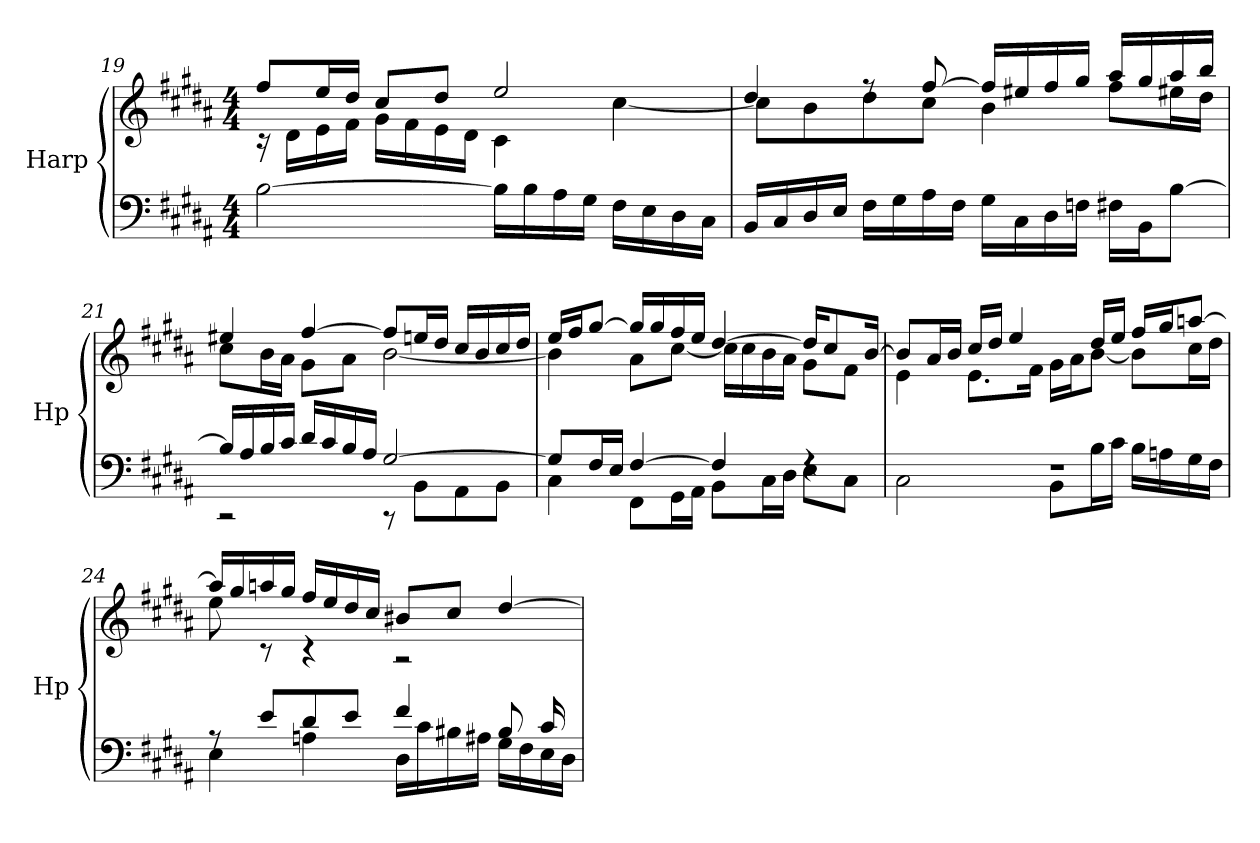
**kern	**kern
*part1	*part1
*staff2	*staff1
*I"Harp	*
*I'Hp	*
!!LO:LB:g=z
*clefF4	*clefG2
*k[f#c#g#d#a#]	*k[f#c#g#d#a#]
*M4/4	*M4/4
=19	=19
*	*^
[2B\	8ff#/L	16r
.	.	16d#\LL
.	16ee/L	16e\
.	16dd#/JJ	16f#\JJ
.	8cc#/L	16g#\LL
.	.	16f#\
.	8dd#/J	16e\
.	.	16d#\JJ
16B\LL]	2ee/	4c#\
16B\	.	.
16A#\	.	.
16G#\JJ	.	.
16F#\LL	.	[4cc#\
16E\	.	.
16D#\	.	.
16C#\JJ	.	.
=20	=20	=20
16BB/LL	4dd#/	8cc#\L]
16C#/	.	.
16D#/	.	8b\
16E/JJ	.	.
16F#\LL	8rff	8dd#\
16G#\	.	.
16A#\	[8ff#/	8cc#\J
16F#\JJ	.	.
16G#\LL	16ff#/LL]	4b\
16C#\	16ee#X/	.
16D#\	16ff#/	.
16Fn\JJ	16gg#/JJ	.
16F#X\LL	16aa#/LL	8ff#\L
16BB\J	16gg#/	.
[8B\J	16aa#/	16ee#X\L
.	16bb/JJ	16dd#\JJ
!!LO:PB:g=z	!!
=21	=21	=21
*^	*	*
16B/LL]	2rCC	4ee#X/	8cc#\L
16A#/	.	.	.
16B/	.	.	16b\L
16c#/JJ	.	.	16a#\JJ
16d#/LL	.	[4ff#/	8g#\L
16c#/	.	.	.
16B/	.	.	8a#\J
16A#/JJ	.	.	.
[2G#/	8rCC	8ff#/L]	[2b\
.	8BB\L	16een/L	.
.	.	16dd#/JJ	.
.	8AA#\	16cc#/LL	.
.	.	16b/	.
.	8BB\J	16cc#/	.
.	.	16dd#/JJ	.
=22	=22	=22	=22
8G#/L]	4C#\	16ee/LL	4b\]
.	.	16ff#/J	.
16F#/L	.	[8gg#/J	.
16E/JJ	.	.	.
[4F#/	8FF#\L	16gg#/LL]	8a#\L
.	.	16gg#/	.
.	16GG#\L	16ff#/	[8cc#\J
.	16AA#\JJ	16ee/JJ	.
4F#/]	8BB\L	[4dd#/	16cc#\LL]
.	.	.	16cc#\
.	16C#\L	.	16b\
.	16D#\JJ	.	16a#\JJ
4rF	8E\L	16dd#/KL]	8g#\L
.	.	8cc#/	.
.	8C#\J	.	8f#\J
.	.	[16b/Jk	.
!!LO:LB:g=z	!!
=23	=23	=23	=23
1rF	2C#\	8b/L]	4e\
.	.	16a#/L	.
.	.	16b/JJ	.
.	.	16cc#/LL	8.e\L
.	.	16dd#/JJ	.
.	.	4ee/	.
.	.	.	16f#\Jk
.	8BB\L	.	16g#\LL
.	.	.	16a#\J
.	16B\L	16dd#/LL	[8b\J
.	16c#\JJ	16ee/JJ	.
.	16B\LL	16ff#/LL	8b\L]
.	16An\	16gg#/J	.
.	16G#\	[8aan/J	16cc#\L
.	16F#\JJ	.	16dd#\JJ
=24	=24	=24	=24
*	*	*	*^
8rA	4E\	16aa/LL]	8ee\	2...ryy
.	.	16gg#/	.	.
8e/L	.	16aan/	8rc	.
.	.	16gg#/JJ	.	.
8d#/	4An\	16ff#/LL	4rc	.
.	.	16ee/	.	.
8e/J	.	16dd#/	.	.
.	.	16cc#/JJ	.	.
4f#/	16D#\LL	8b#X/L	2rA	.
.	16c#\	.	.	.
.	16B#X\	8cc#/J	.	.
.	16A#X\JJ	.	.	.
8B#/L	16G#\LL	[4dd#/	.	.
.	16F#\	.	.	.
16c#/L	16E\	.	.	.
16ryy	16D#\JJ	.	.	16d#\JJ
*v	*v	*	*	*
*	*v	*v	*v
=	=
*-	*-
